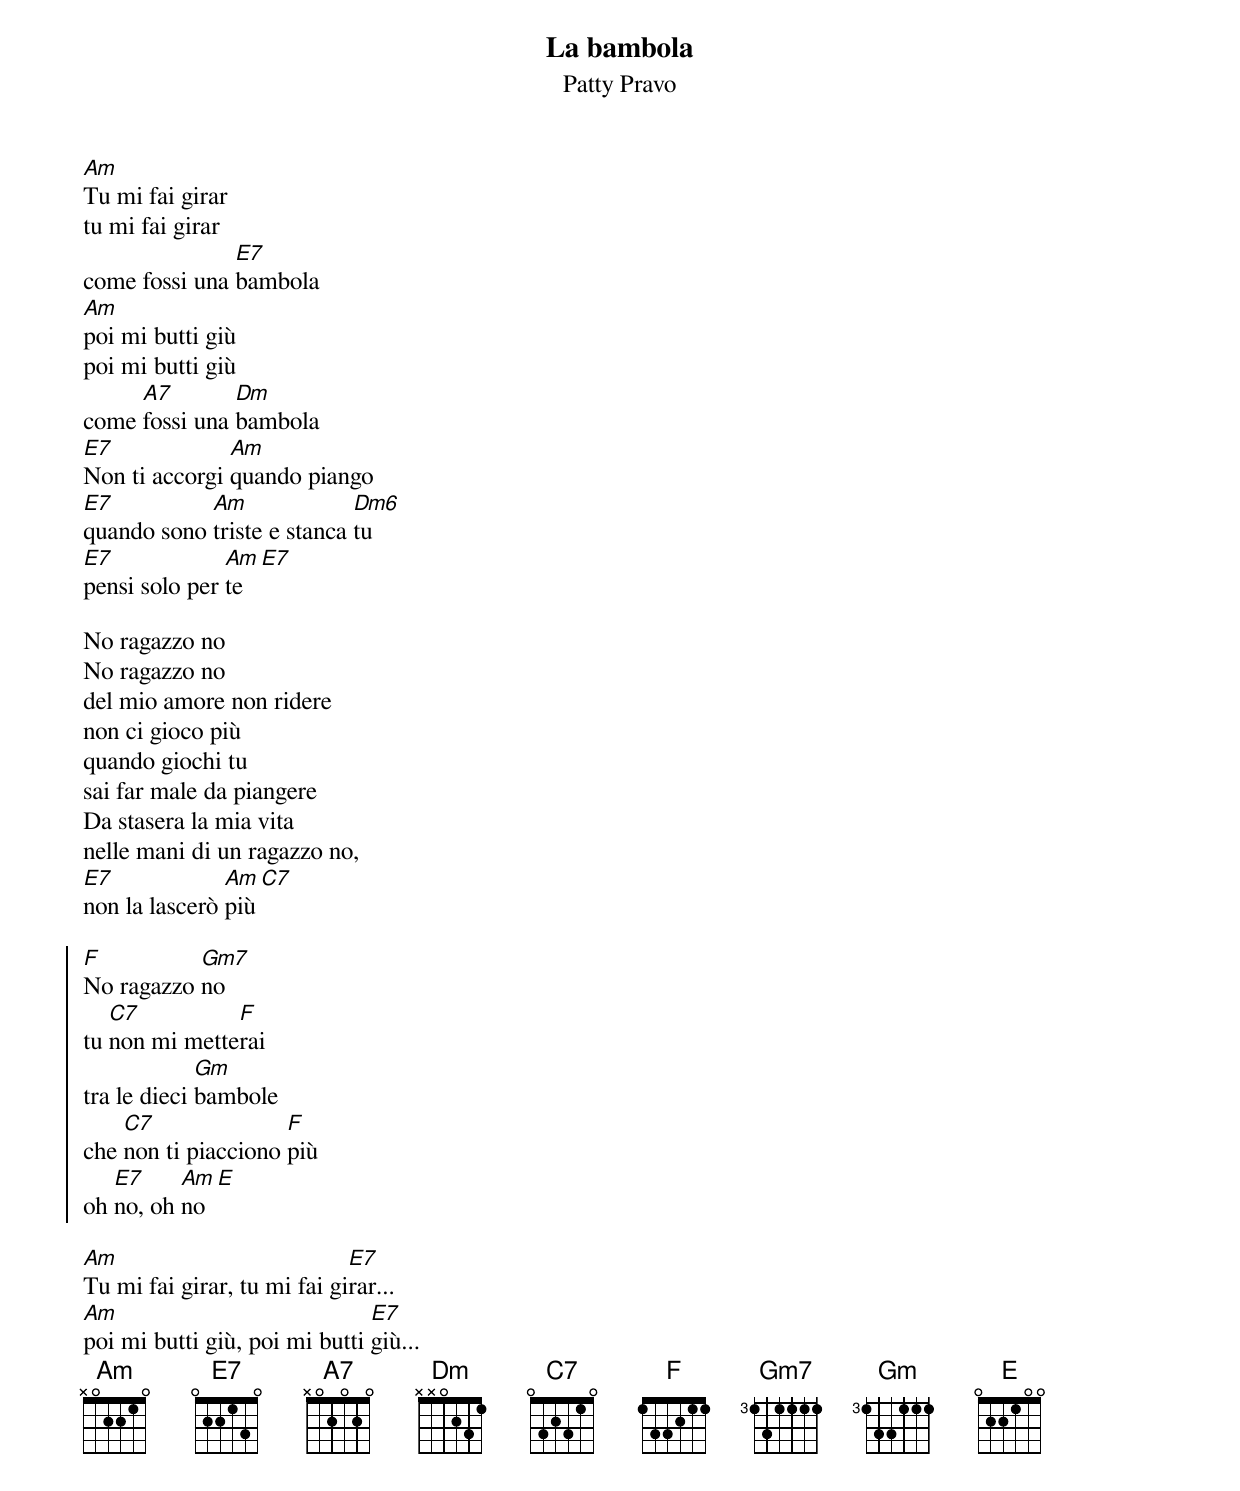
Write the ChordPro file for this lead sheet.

{title: La bambola}
{subtitle: Patty Pravo}

[Am]Tu mi fai girar
tu mi fai girar
come fossi una [E7]bambola
[Am]poi mi butti giù
poi mi butti giù
come [A7]fossi una [Dm]bambola
[E7]Non ti accorgi [Am]quando piango
[E7]quando sono [Am]triste e stanca [Dm6]tu
[E7]pensi solo per [Am]te[E7]

No ragazzo no
No ragazzo no
del mio amore non ridere
non ci gioco più
quando giochi tu
sai far male da piangere
Da stasera la mia vita
nelle mani di un ragazzo no,
[E7]non la lascerò [Am]più[C7]

{soc}
[F]No ragazzo [Gm7]no
tu [C7]non mi mette[F]rai
tra le dieci [Gm]bambole
che [C7]non ti piacciono [F]più
oh [E7]no, oh [Am]no[E]
{eoc}

[Am]Tu mi fai girar, tu mi fai gi[E7]rar...
[Am]poi mi butti giù, poi mi butti [E7]giù...
